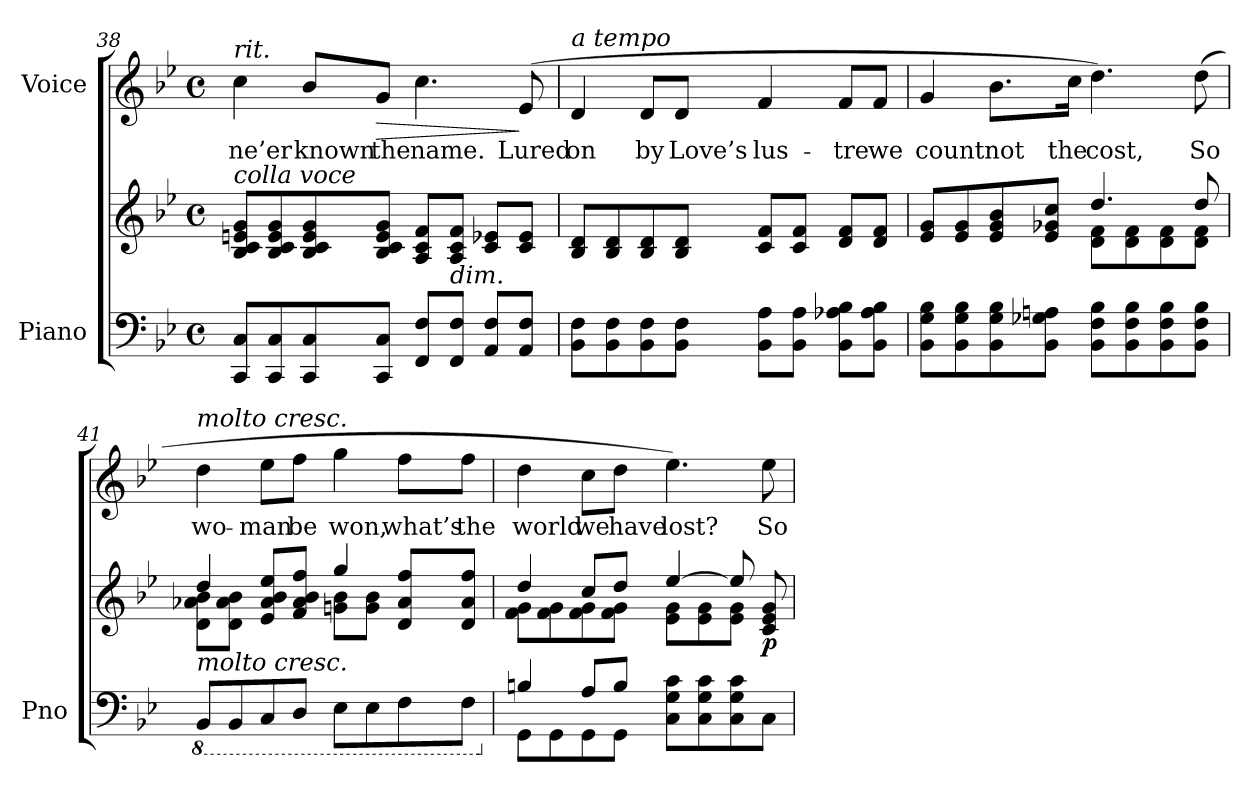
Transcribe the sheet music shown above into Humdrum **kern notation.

**kern	**kern	**dynam	**kern	**text	**dynam
*part2	*part2	*part2	*part1	*part1	*part1
*staff3	*staff2	*staff2/3	*staff1	*staff1	*staff1
*I"Piano	*	*	*I"Voice	*	*
*I'Pno	*	*	*	*	*
*clefF4	*clefG2	*	*clefG2	*	*
*k[b-e-]	*k[b-e-]	*	*k[b-e-]	*	*
*M4/4	*M4/4	*	*M4/4	*	*
*met(c)	*met(c)	*	*met(c)	*	*
=38	=38	=38	=38	=38	=38
!	!	!	!LO:TX:i:t=rit.	!	!
!	!LO:TX:i:t=colla voce	!	!	!	!
8CC/ 8C/L	8B-/ 8c/ 8en/ 8g/L	.	4cc\	ne’er	.
8CC/ 8C/	8B-/ 8c/ 8e/ 8g/	.	.	.	.
8CC/ 8C/	8B-/ 8c/ 8e/ 8g/	.	8b-/L	known	.
!	!	!	!	!	!LO:HP:b
8CC/ 8C/J	8B-/ 8c/ 8e/ 8g/J	.	8g/J	the	>
8FF/ 8F/L	8A/ 8c/ 8f/L	.	4.cc\	name.	.
!	!LO:TX:b:i:t=dim.	!	!	!	!
8FF/ 8F/J	8A/ 8c/ 8f/J	.	.	.	.
8AA/ 8F/L	8c/ 8e-X/L	.	.	.	.
8AA/ 8F/J	8c/ 8e-/J	.	(8e-/	Lured	]
=39	=39	=39	=39	=39	=39
!	!	!	!LO:TX:i:t=a tempo	!	!
8BB-\ 8F\L	8B-/ 8d/L	.	4d/	on	.
8BB-\ 8F\	8B-/ 8d/	.	.	.	.
8BB-\ 8F\	8B-/ 8d/	.	8d/L	by	.
8BB-\ 8F\J	8B-/ 8d/J	.	8d/J	Love’s	.
8BB-\ 8A\L	8c/ 8f/L	.	4f/	lus-	.
8BB-\ 8A\J	8c/ 8f/J	.	.	.	.
8BB-\ 8A-X\ 8B-\L	8d/ 8f/L	.	8f/L	-tre	.
8BB-\ 8A-\ 8B-\J	8d/ 8f/J	.	8f/J	we	.
=40	=40	=40	=40	=40	=40
*	*^	*	*	*	*
8BB-\ 8G\ 8B-\L	8e-/ 8g/L	2ryy	.	4g/	count	.
8BB-\ 8G\ 8B-\	8e-/ 8g/	.	.	.	.	.
8BB-\ 8G\ 8B-\	8e-/ 8g/ 8b-/	.	.	8.b-\L	not	.
8BB-\ 8G-X\ 8An\J	8e-/ 8g-X/ 8cc/J	.	.	.	.	.
.	.	.	.	16cc\Jk	the	.
8BB-\ 8F\ 8B-\L	4.dd/	8d\ 8f\L	.	4.dd\)	cost,	.
8BB-\ 8F\ 8B-\	.	8d\ 8f\	.	.	.	.
8BB-\ 8F\ 8B-\	.	8d\ 8f\	.	.	.	.
8BB-\ 8F\ 8B-\J	8dd/	8d\ 8f\J	.	(8dd\	So	.
=41	=41	=41	=41	=41	=41	=41
*8ba	*	*	*	*	*	*
!	!	!	!	!LO:TX:a:i:t=molto cresc.	!	!
!	!LO:TX:b:i:t=molto cresc.	!	!	!	!	!
8BBB-/L	4dd/	8d\ 8a-X\ 8b-\L	.	4dd\	wo-	.
8BBB-/	.	8d\ 8a-\ 8b-\J	.	.	.	.
8CC/	8e-/ 8a-/ 8b-/ 8ee-/L	4ryy	.	8ee-\L	-man	.
8DD/J	8f/ 8a-/ 8b-/ 8ff/J	.	.	8ff\J	be	.
8EE-\L	4gg/	8gn\ 8b-\L	.	4gg\	won,	.
8EE-\	.	8g\ 8b-\J	.	.	.	.
8FF\	8d/ 8a-/ 8ff/L	4ryy	.	8ff\L	what’s	.
8FF\J	8d/ 8a-/ 8ff/J	.	.	8ff\J	the	.
=42	=42	=42	=42	=42	=42	=42
*X8ba	*	*	*	*	*	*
*^	*	*	*	*	*	*
4Bn/	8GG\L	4dd/	8f\ 8g\L	.	4dd\	world	.
.	8GG\	.	8f\ 8g\	.	.	.	.
8A/L	8GG\	8cc/L	8f\ 8g\	.	8cc\L	we	.
8B/J	8GG\J	8dd/J	8f\ 8g\J	.	8dd\J	have	.
8C\ 8G\ 8c\L	2ryy	[4ee-/	8e-\ 8g\L	.	4.ee-\)	lost?	.
8C\ 8G\ 8c\	.	.	8e-\ 8g\	.	.	.	.
8C\ 8G\ 8c\	.	8ee-/]	8e-\ 8g\J	.	.	.	.
!	!	!	!	!LO:DY:b	!	!	!
8C\J	.	8c/ 8e-/ 8g/	8ryy	p	8ee-\	So	.
*v	*v	*	*	*	*	*	*
*	*v	*v	*	*	*	*
=	=	=	=	=	=
*-	*-	*-	*-	*-	*-
